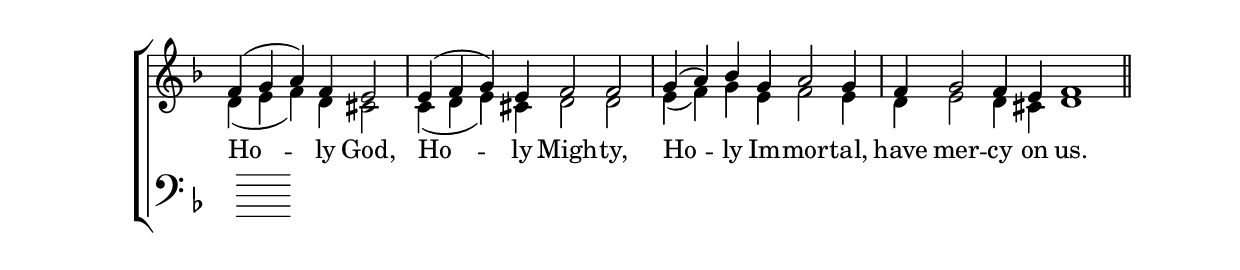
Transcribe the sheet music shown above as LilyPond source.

  \include "global_include.ly"
  
  sopranoVoice = \relative c' {
  f4( g a) f e2 \bar "|" e4( f g) e f2 f \bar "|" g4( a) bf g a2 g4 \bar "|" f g2 f4 e f1 \bar "||"
  }
  
  altoVoice = \relative c' {
  d4( e f) d cs2 \bar "|" cs4( d e) cs d2 d \bar "|" e4( f) g e f2 e4 \bar "|" d e2 d4 cs d1
  }
  
  tenorVoice = \relative c' {

  }
  
  bassVoice = \relative c {
  }
  
  words = \lyricmode {
  Ho -- ly God, Ho -- ly Migh -- ty, Ho -- ly Im -- mor -- tal, have mer -- cy on us.
  }
  
  \include "global_score.ly"
  